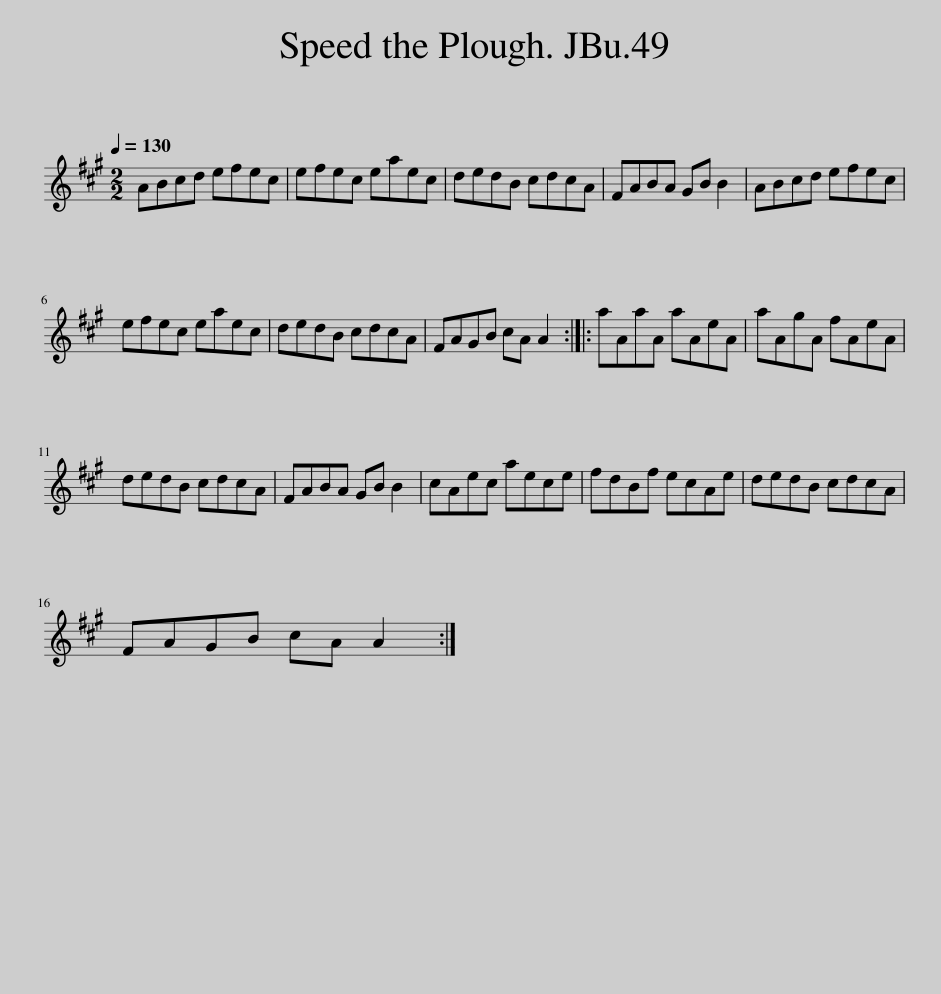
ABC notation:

X:1
L:1/8
Q:1/4=130
M:2/2
I:linebreak $
K:A
V:1 treble
V:1
 ABcd efec | efec eaec | dedB cdcA | FABA GB B2 | ABcd efec |$ %5
 efec eaec | dedB cdcA | FAGB cA A2 :: aAaA aAeA | aAgA fAeA |$ %10
 dedB cdcA | FABA GB B2 | cAec aece | fdBf ecAe | dedB cdcA |$ %15
 FAGB cA A2 :| %16
